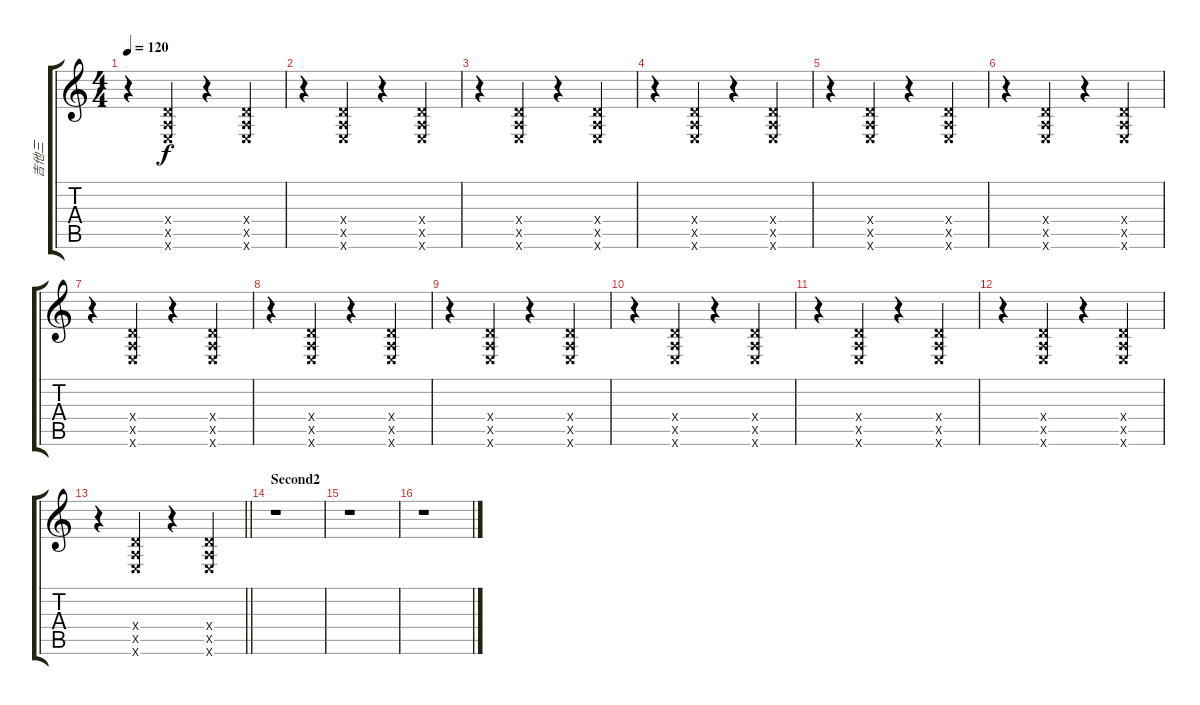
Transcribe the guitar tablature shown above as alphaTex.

\track ("吉他三" "吉他三") {instrument acousticguitarsteel}
\staff {score tabs}
\tuning (E4 B3 G3 D3 A2 E2) {hide}
\ts (4 4)
\tempo 120
\clef g2
\ks c
r.4{dy f} (0.4{x} 0.5{x} 0.6{x}).4 r.4 (0.4{x} 0.5{x} 0.6{x}).4 |
r.4 (0.4{x} 0.5{x} 0.6{x}).4 r.4 (0.4{x} 0.5{x} 0.6{x}).4 |
r.4 (0.4{x} 0.5{x} 0.6{x}).4 r.4 (0.4{x} 0.5{x} 0.6{x}).4 |
r.4 (0.4{x} 0.5{x} 0.6{x}).4 r.4 (0.4{x} 0.5{x} 0.6{x}).4 |
r.4 (0.4{x} 0.5{x} 0.6{x}).4 r.4 (0.4{x} 0.5{x} 0.6{x}).4 |
r.4 (0.4{x} 0.5{x} 0.6{x}).4 r.4 (0.4{x} 0.5{x} 0.6{x}).4 |
r.4 (0.4{x} 0.5{x} 0.6{x}).4 r.4 (0.4{x} 0.5{x} 0.6{x}).4 |
r.4 (0.4{x} 0.5{x} 0.6{x}).4 r.4 (0.4{x} 0.5{x} 0.6{x}).4 |
r.4 (0.4{x} 0.5{x} 0.6{x}).4 r.4 (0.4{x} 0.5{x} 0.6{x}).4 |
r.4 (0.4{x} 0.5{x} 0.6{x}).4 r.4 (0.4{x} 0.5{x} 0.6{x}).4 |
r.4 (0.4{x} 0.5{x} 0.6{x}).4 r.4 (0.4{x} 0.5{x} 0.6{x}).4 |
r.4 (0.4{x} 0.5{x} 0.6{x}).4 r.4 (0.4{x} 0.5{x} 0.6{x}).4 |
\barLineRight lightlight
r.4 (0.4{x} 0.5{x} 0.6{x}).4 r.4 (0.4{x} 0.5{x} 0.6{x}).4 |
\section ("" "Second2")
r.1 |
r.1 |
r.1
